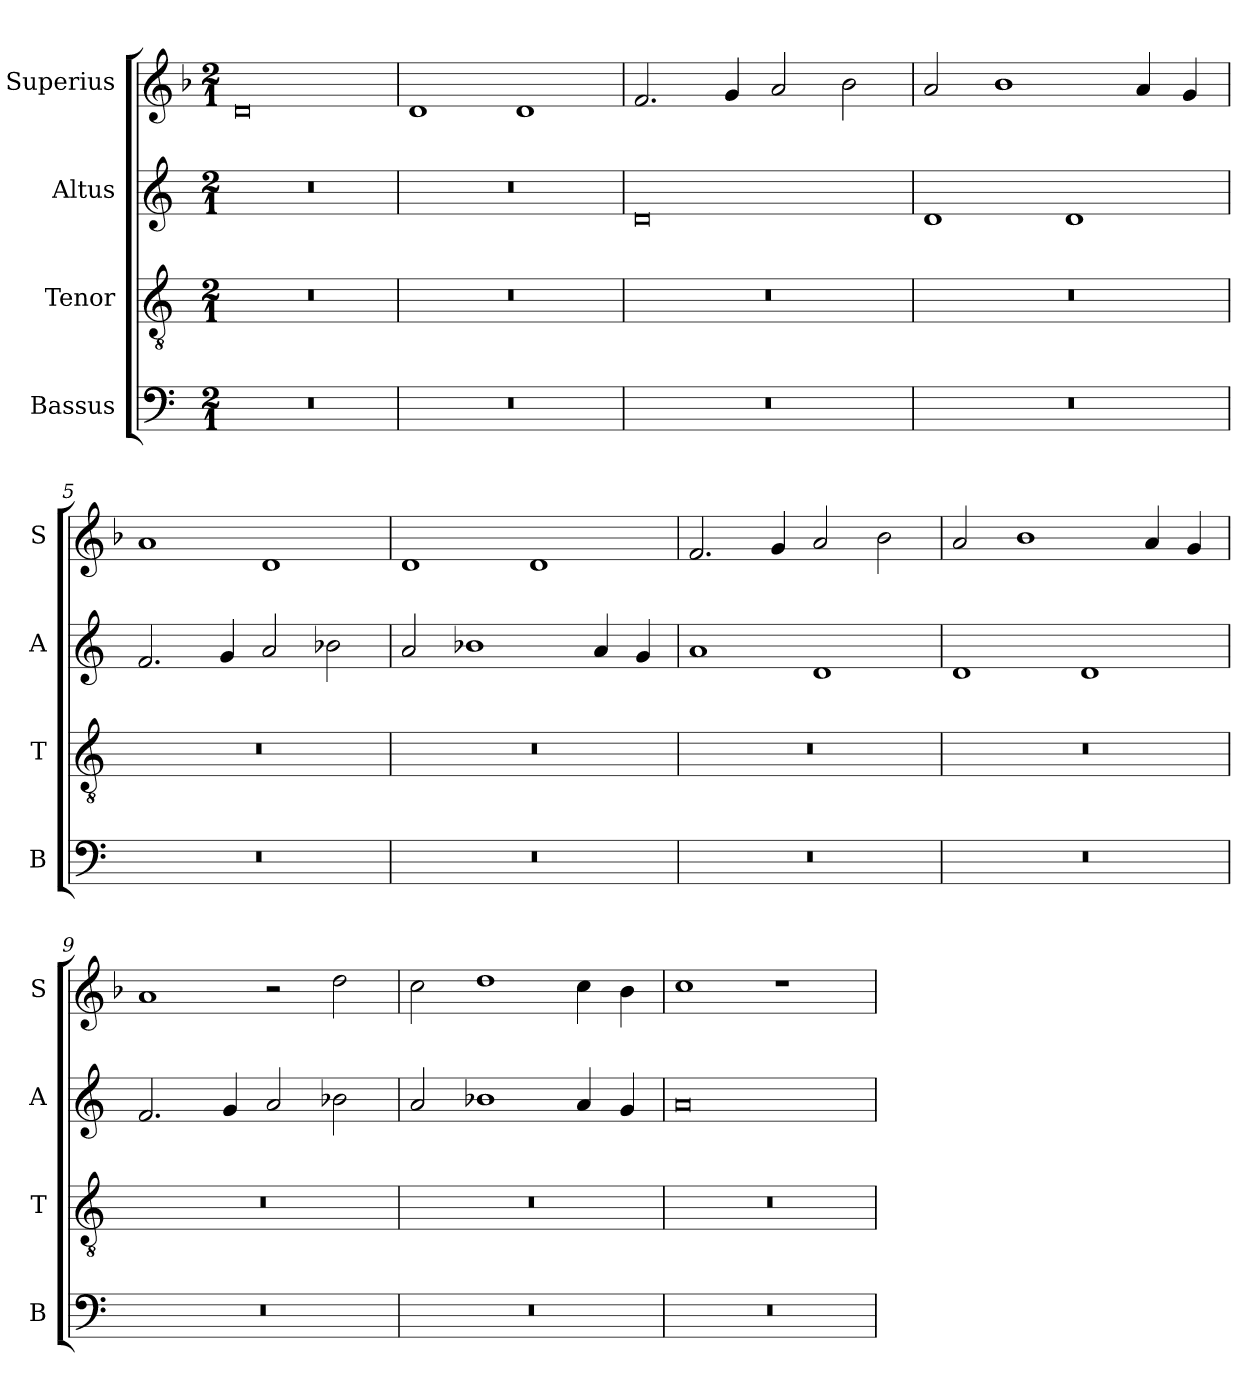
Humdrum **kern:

**kern	**kern	**kern	**kern
*part4	*part3	*part2	*part1
*staff4	*staff3	*staff2	*staff1
*I"Bassus	*I"Tenor	*I"Altus	*I"Superius
*I'B	*I'T	*I'A	*I'S
*clefF4	*clefGv2	*clefG2	*clefG2
*k[]	*k[]	*k[]	*k[b-]
*M2/1	*M2/1	*M2/1	*M2/1
=1	=1	=1	=1
0r	0r	0r	0d
=2	=2	=2	=2
0r	0r	0r	1d
.	.	.	1d
=3	=3	=3	=3
0r	0r	0d	2.f/
.	.	.	4g/
.	.	.	2a/
.	.	.	2b-\
=4	=4	=4	=4
0r	0r	1d	2a/
.	.	.	1b-
.	.	1d	.
.	.	.	4a/
.	.	.	4g/
=5	=5	=5	=5
0r	0r	2.f/	1a
.	.	4g/	.
.	.	2a/	1d
.	.	2b-X\	.
=6	=6	=6	=6
0r	0r	2a/	1d
.	.	1b-X	.
.	.	.	1d
.	.	4a/	.
.	.	4g/	.
=7	=7	=7	=7
0r	0r	1a	2.f/
.	.	.	4g/
.	.	1d	2a/
.	.	.	2b-\
=8	=8	=8	=8
0r	0r	1d	2a/
.	.	.	1b-
.	.	1d	.
.	.	.	4a/
.	.	.	4g/
=9	=9	=9	=9
0r	0r	2.f/	1a
.	.	4g/	.
.	.	2a/	2r
.	.	2b-X\	2dd\
=10	=10	=10	=10
0r	0r	2a/	2cc\
.	.	1b-X	1dd
.	.	4a/	4cc\
.	.	4g/	4b-\
=11	=11	=11	=11
0r	0r	0a	1cc
.	.	.	1r
=	=	=	=
*-	*-	*-	*-
